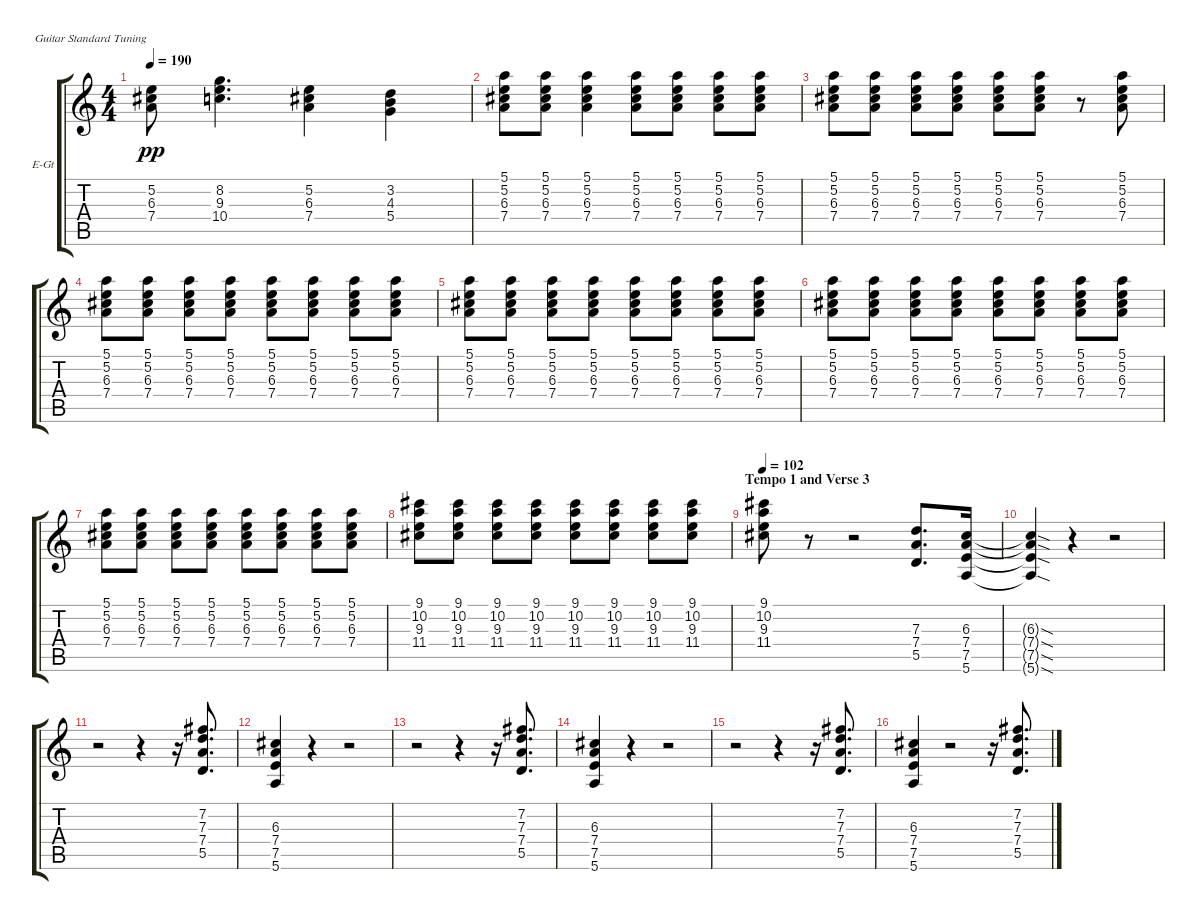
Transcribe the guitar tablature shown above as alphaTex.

\bracketExtendMode groupsimilarinstruments
\firstSystemTrackNameOrientation horizontal
\otherSystemsTrackNameOrientation horizontal
\track ("Jimmy Page 2" "E-Gt") {instrument distortionguitar}
\staff {score tabs}
\tuning (E4 B3 G3 D3 A2 E2)
\ts (4 4)
\tempo 190
\clef g2
\ks c
(7.4{t} 6.3{t} 5.2{t}).8{dy pp} (10.4 9.3 8.2).4{d} (7.4 6.3 5.2).4 (5.4 4.3 3.2).4 |
(7.4 6.3 5.2 5.1).8 (5.1 5.2 6.3 7.4).8 (7.4 6.3 5.2 5.1).4 (5.1 5.2 6.3 7.4).8 (7.4 6.3 5.2 5.1).8 (5.1 5.2 6.3 7.4).8 (7.4 6.3 5.2 5.1).8 |
(5.1 5.2 6.3 7.4).8 (7.4 6.3 5.2 5.1).8 (5.1 5.2 6.3 7.4).8 (7.4 6.3 5.2 5.1).8 (5.1 5.2 6.3 7.4).8 (7.4 6.3 5.2 5.1).8 r.8 (5.1 5.2 6.3 7.4).8 |
(5.1 5.2 6.3 7.4).8 (7.4 6.3 5.2 5.1).8 (5.1 5.2 6.3 7.4).8 (7.4 6.3 5.2 5.1).8 (5.1 5.2 6.3 7.4).8 (7.4 6.3 5.2 5.1).8 (5.1 5.2 6.3 7.4).8 (7.4 6.3 5.2 5.1).8 |
(5.1 5.2 6.3 7.4).8 (7.4 6.3 5.2 5.1).8 (5.1 5.2 6.3 7.4).8 (7.4 6.3 5.2 5.1).8 (5.1 5.2 6.3 7.4).8 (7.4 6.3 5.2 5.1).8 (5.1 5.2 6.3 7.4).8 (7.4 6.3 5.2 5.1).8 |
(5.1 5.2 6.3 7.4).8 (7.4 6.3 5.2 5.1).8 (5.1 5.2 6.3 7.4).8 (7.4 6.3 5.2 5.1).8 (5.1 5.2 6.3 7.4).8 (7.4 6.3 5.2 5.1).8 (5.1 5.2 6.3 7.4).8 (7.4 6.3 5.2 5.1).8 |
(5.1 5.2 6.3 7.4).8 (7.4 6.3 5.2 5.1).8 (5.1 5.2 6.3 7.4).8 (7.4 6.3 5.2 5.1).8 (5.1 5.2 6.3 7.4).8 (7.4 6.3 5.2 5.1).8 (5.1 5.2 6.3 7.4).8 (7.4 6.3 5.2 5.1).8 |
(11.4 9.3 10.2 9.1).8 (9.1 10.2 9.3 11.4).8 (11.4 9.3 10.2 9.1).8 (9.1 10.2 9.3 11.4).8 (11.4 9.3 10.2 9.1).8 (9.1 10.2 9.3 11.4).8 (11.4 9.3 10.2 9.1).8 (9.1 10.2 9.3 11.4).8 |
\section ("" "Tempo 1 and Verse 3")
\tempo 102
(11.4 9.3 10.2 9.1).8 r.8 r.2 (5.5 7.4 7.3).8{d} (5.6 7.5 7.4 6.3).16 |
(5.6{sod t} 7.5{sod t} 7.4{sod t} 6.3{sod t}).4 r.4 r.2 |
r.2 r.4 r.16 (5.5 7.4 7.3 7.2).8{d} |
(5.6 7.5 7.4 6.3).4 r.4 r.2 |
r.2 r.4 r.16 (5.5 7.4 7.3 7.2).8{d} |
(5.6 7.5 7.4 6.3).4 r.4 r.2 |
r.2 r.4 r.16 (5.5 7.4 7.3 7.2).8{d} |
(5.6 7.5 7.4 6.3).4 r.2 r.16 (5.5 7.4 7.3 7.2).8{d}
